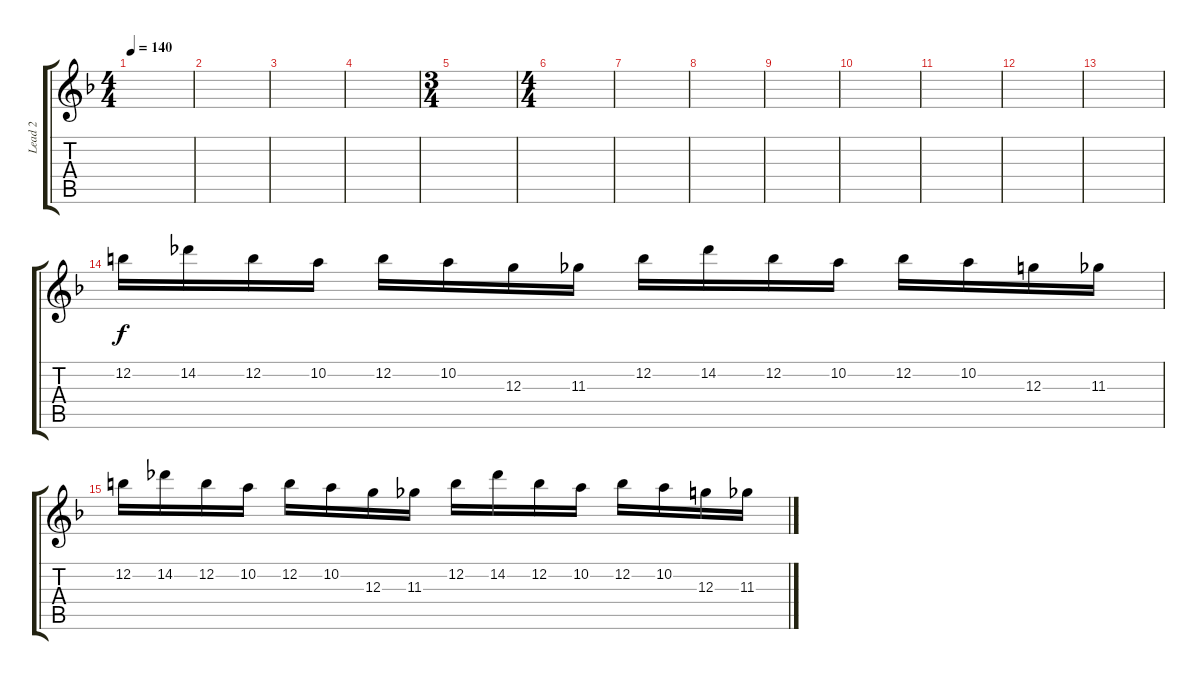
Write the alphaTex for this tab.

\track ("Lead 2" "Lead 2") {instrument distortionguitar}
\staff {score tabs}
\tuning (E4 B3 G3 D3 A2 D2) {hide}
\ts (4 4)
\tempo 140
\clef g2
\ks dminor
|
|
|
|
\ts (3 4)
|
\ts (4 4)
|
|
|
|
|
|
|
|
12.2.16 14.2.16 12.2.16 10.2.16 12.2.16 10.2.16 12.3.16 11.3.16 12.2.16 14.2.16 12.2.16 10.2.16 12.2.16 10.2.16 12.3.16 11.3.16 |
12.2.16 14.2.16 12.2.16 10.2.16 12.2.16 10.2.16 12.3.16 11.3.16 12.2.16 14.2.16 12.2.16 10.2.16 12.2.16 10.2.16 12.3.16 11.3.16
